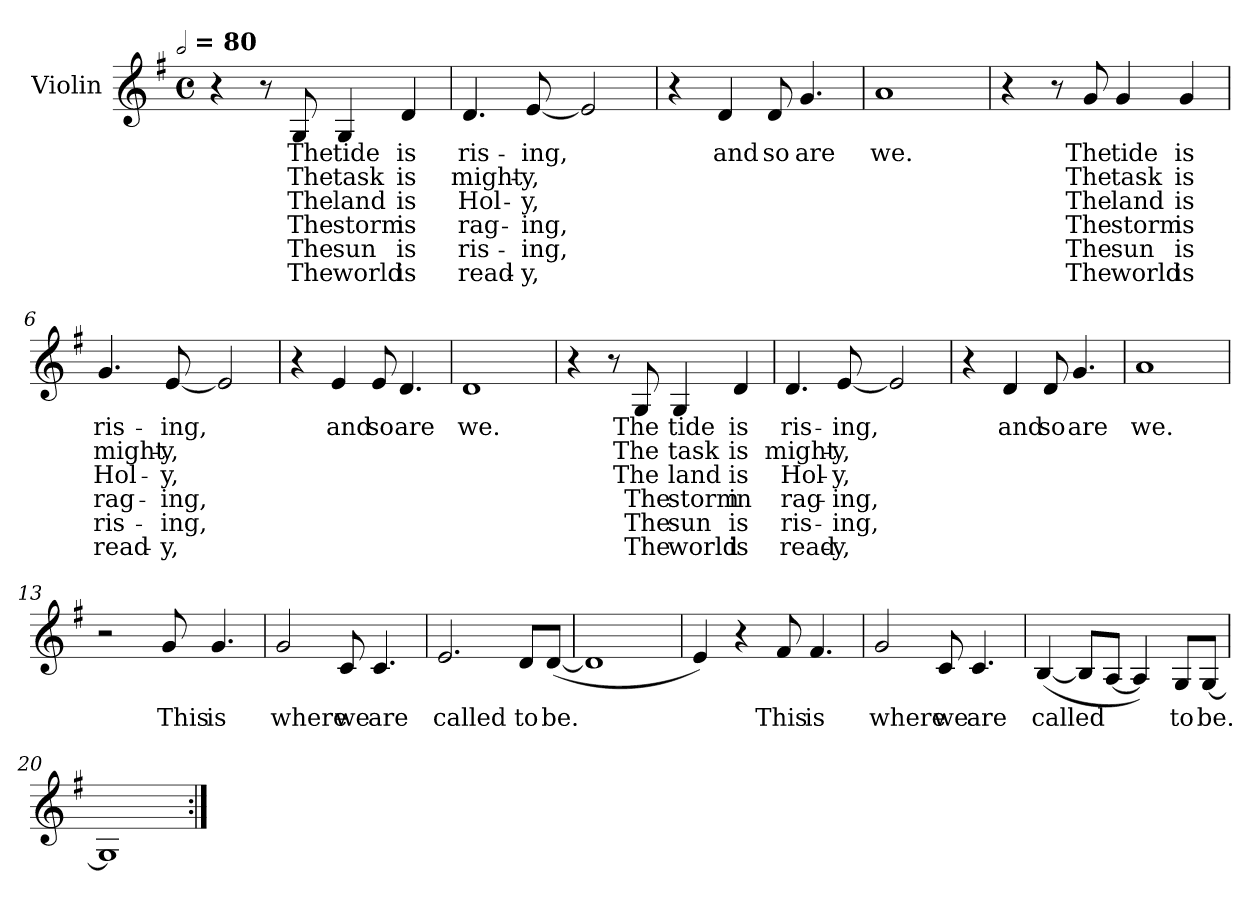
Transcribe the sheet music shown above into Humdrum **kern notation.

**kern	**text	**text	**text	**text	**text	**text
*part1	*part1	*part1	*part1	*part1	*part1	*part1
*staff1	*staff1	*staff1	*staff1	*staff1	*staff1	*staff1
*I"Violin	*	*	*	*	*	*
*I'Vln.	*	*	*	*	*	*
*clefG2	*	*	*	*	*	*
*k[f#]	*	*	*	*	*	*
!!LO:TX:omd:t=[half] = 80
*M4/4	*	*	*	*	*	*
*met(c)	*	*	*	*	*	*
*MM160	*	*	*	*	*	*
=1	=1	=1	=1	=1	=1	=1
4r	.	.	.	.	.	.
8r	.	.	.	.	.	.
8G/	The	The	The	The	The	The
4G/	tide	task	land	storm	sun	world
4d/	is	is	is	is	is	is
=2	=2	=2	=2	=2	=2	=2
4.d/	ris-	might-	Hol-	rag-	ris-	read-
[8e/	-ing,	-y,	-y,	-ing,	-ing,	-y,
2e/]	.	.	.	.	.	.
=3	=3	=3	=3	=3	=3	=3
4r	.	.	.	.	.	.
4d/	and	.	.	.	.	.
8d/	so	.	.	.	.	.
4.g/	are	.	.	.	.	.
=4	=4	=4	=4	=4	=4	=4
1a	we.	.	.	.	.	.
!!LO:LB:g=z
=5	=5	=5	=5	=5	=5	=5
4r	.	.	.	.	.	.
8r	.	.	.	.	.	.
8g/	The	The	The	The	The	The
4g/	tide	task	land	storm	sun	world
4g/	is	is	is	is	is	is
=6	=6	=6	=6	=6	=6	=6
4.g/	ris-	might-	Hol-	rag-	ris-	read-
[8e/	-ing,	-y,	-y,	-ing,	-ing,	-y,
2e/]	.	.	.	.	.	.
=7	=7	=7	=7	=7	=7	=7
4r	.	.	.	.	.	.
4e/	and	.	.	.	.	.
8e/	so	.	.	.	.	.
4.d/	are	.	.	.	.	.
=8	=8	=8	=8	=8	=8	=8
1d	we.	.	.	.	.	.
!!LO:LB:g=z
=9	=9	=9	=9	=9	=9	=9
4r	.	.	.	.	.	.
8r	.	.	.	.	.	.
8G/	The	The	The	The	The	The
4G/	tide	task	land	storm	sun	world
4d/	is	is	is	in	is	is
=10	=10	=10	=10	=10	=10	=10
4.d/	ris-	might-	Hol-	rag-	ris-	read-
[8e/	-ing,	-y,	-y,	-ing,	-ing,	-y,
2e/]	.	.	.	.	.	.
=11	=11	=11	=11	=11	=11	=11
4r	.	.	.	.	.	.
4d/	and	.	.	.	.	.
8d/	so	.	.	.	.	.
4.g/	are	.	.	.	.	.
=12	=12	=12	=12	=12	=12	=12
1a	we.	.	.	.	.	.
!!LO:LB:g=z
=13	=13	=13	=13	=13	=13	=13
2r	.	.	.	.	.	.
8g/	This	.	.	.	.	.
4.g/	is	.	.	.	.	.
=14	=14	=14	=14	=14	=14	=14
2g/	where	.	.	.	.	.
8c/	we	.	.	.	.	.
4.c/	are	.	.	.	.	.
=15	=15	=15	=15	=15	=15	=15
2.e/	called	.	.	.	.	.
8d/L	to	.	.	.	.	.
([8dJ	be.	.	.	.	.	.
=16	=16	=16	=16	=16	=16	=16
1d]	.	.	.	.	.	.
!!LO:LB:g=z
=17	=17	=17	=17	=17	=17	=17
4e/)	.	.	.	.	.	.
4r	.	.	.	.	.	.
8f#/	This	.	.	.	.	.
4.f#/	is	.	.	.	.	.
=18	=18	=18	=18	=18	=18	=18
2g/	where	.	.	.	.	.
8c/	we	.	.	.	.	.
4.c/	are	.	.	.	.	.
=19	=19	=19	=19	=19	=19	=19
([4B	called	.	.	.	.	.
8BL]	.	.	.	.	.	.
[8AJ	.	.	.	.	.	.
4A])	.	.	.	.	.	.
8GL	to	.	.	.	.	.
[8GJ	be.	.	.	.	.	.
=20	=20	=20	=20	=20	=20	=20
1G]	.	.	.	.	.	.
=:|!	=:|!	=:|!	=:|!	=:|!	=:|!	=:|!
*-	*-	*-	*-	*-	*-	*-
